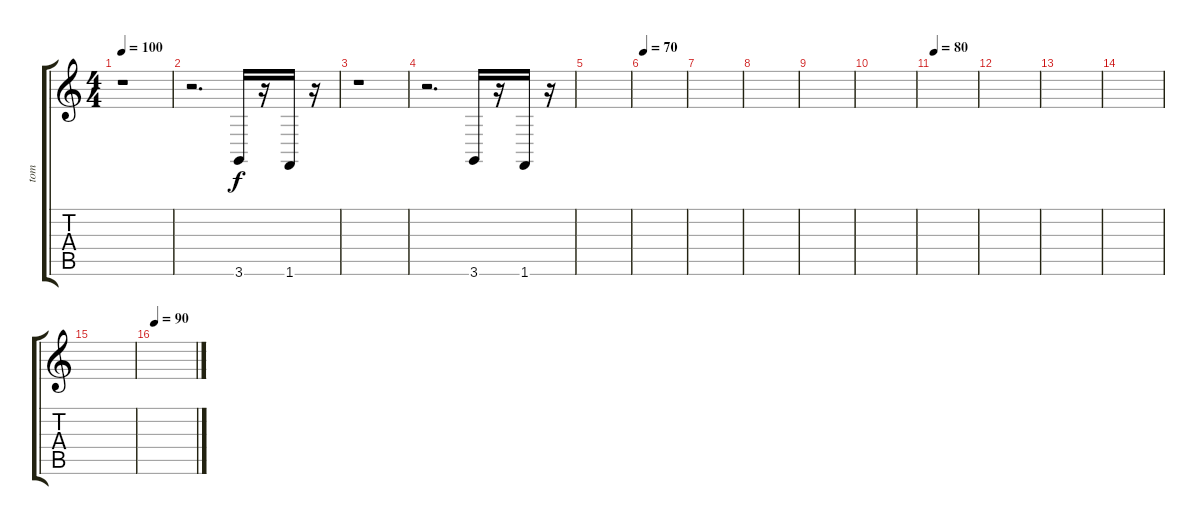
\track ("tom" "tom") {instrument melodictom}
\staff {score tabs}
\tuning (E4 B3 G3 D3 A2 E2) {hide}
\ts (4 4)
\tempo 100
\clef g2
\ks c
r.1{dy f} |
r.2{d} 3.6.16 r.16 1.6.16 r.16 |
r.1 |
r.2{d} 3.6.16 r.16 1.6.16 r.16 |
|
\tempo 70
|
|
|
|
|
\tempo 80
|
|
|
|
|
\tempo 90
